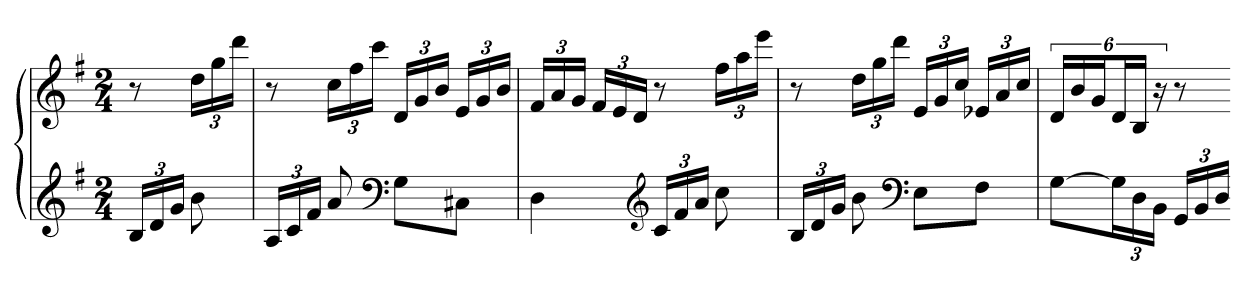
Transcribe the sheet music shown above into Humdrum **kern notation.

**kern	**kern
*part1	*part1
*staff2	*staff1
*clefG2	*clefG2
*k[f#]	*k[f#]
*G:	*G:
*M2/4	*M2/4
=	=
24BLL	8r
24d	.
24gJJ	.
8b	24ddLL
.	24gg
.	24dddJJ
=41	=41
24ALL	8r
24c	.
24f#JJ	.
8a	24ccLL
.	24ff#
.	24cccJJ
*clefF4	*
8GL	24dLL
.	24g
.	24bJJ
8C#XJ	24eLL
.	24g
.	24bJJ
=42	=42
4D	24f#LL
.	24a
.	24gJJ
.	24f#LL
.	24e
.	24dJJ
*clefG2	*
24cLL	8r
24f#	.
24aJJ	.
8cc	24ff#LL
.	24aa
.	24eeeJJ
=43	=43
24BLL	8r
24d	.
24gJJ	.
8b	24ddLL
.	24gg
.	24dddJJ
*clefF4	*
8EL	24eLL
.	24g
.	24ccJJ
8F#J	24e-XLL
.	24a
.	24ccJJ
=44	=44
[8GL	24dLL
.	24b
.	24gJ
24GL]	24dL
24D	24BJJ
24BBJJ	24r
24GGLL	8r
24BB	.
24DJJ	.
=-	=-
*-	*-
